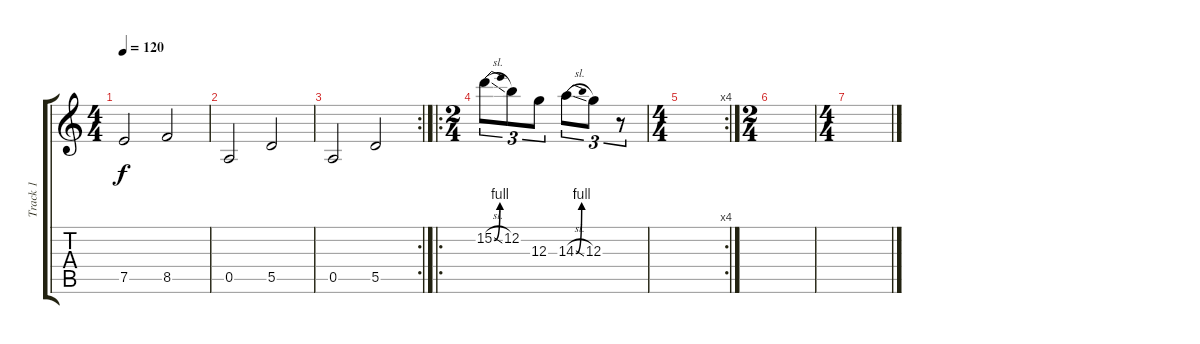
\track ("Track 1" "Track 1") {instrument electricbassfinger}
\staff {score tabs}
\tuning (E4 B3 G3 D3 A2 E2) {hide}
\ts (4 4)
\tempo 120
\clef g2
\ks c
7.5.2{dy f} 8.5.2 |
0.5.2 5.5.2 |
\rc 2
0.5.2 5.5.2 |
\ro
\ts (2 4)
15.2{be (bend 0 0 60 4) sl}.8{tu (3 2)} 12.2.8{tu (3 2)} 12.3.8{tu (3 2)} 14.3{be (bend 0 0 60 4) sl}.8{tu (3 2)} 12.3.8{tu (3 2)} r.8{tu (3 2)} |
\rc 4
\ts (4 4)
|
\ts (2 4)
|
\ts (4 4)
